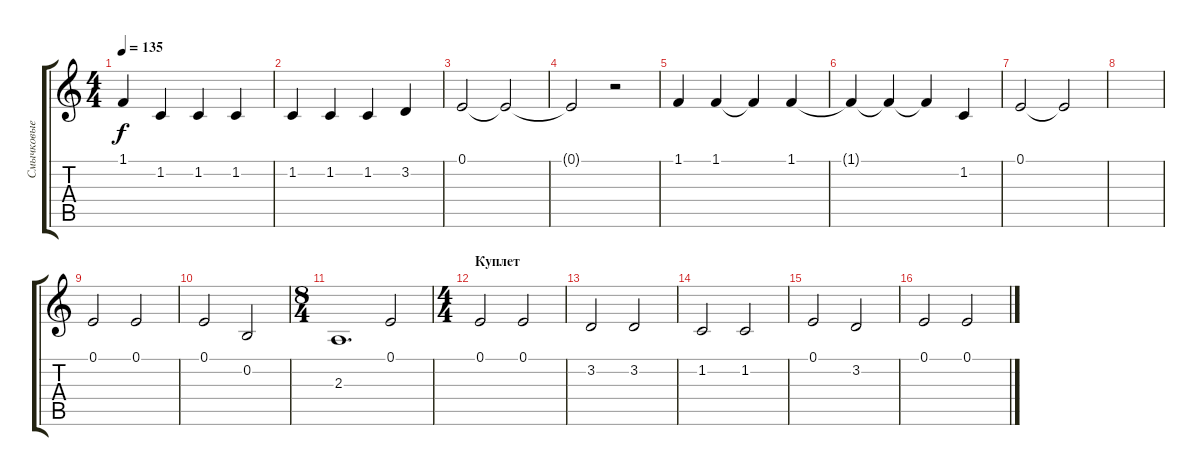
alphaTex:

\track ("Смычковые 2" "Смычковые ") {instrument stringensemble1}
\staff {score tabs}
\tuning (E4 B3 G3 D3 A2 E2) {hide}
\ts (4 4)
\tempo 135
\clef g2
\ks c
1.1.4{dy f} 1.2.4 1.2.4 1.2.4 |
1.2.4 1.2.4 1.2.4 3.2.4 |
0.1.2{volume 7} 0.1{t}.2 |
0.1{t}.2 r.2{volume 13} |
1.1.4 1.1.4 1.1{t}.4 1.1.4 |
1.1{t}.4 1.1{t}.4 1.1{t}.4 1.2.4 |
0.1.2 0.1{t}.2 |
|
0.1.2 0.1.2 |
0.1.2 0.2.2 |
\ts (8 4)
2.3.1{d volume 6} 0.1.2 |
\ts (4 4)
\section ("" "Куплет")
0.1.2 0.1.2 |
3.2.2 3.2.2 |
1.2.2 1.2.2 |
0.1.2 3.2.2 |
0.1.2 0.1.2
